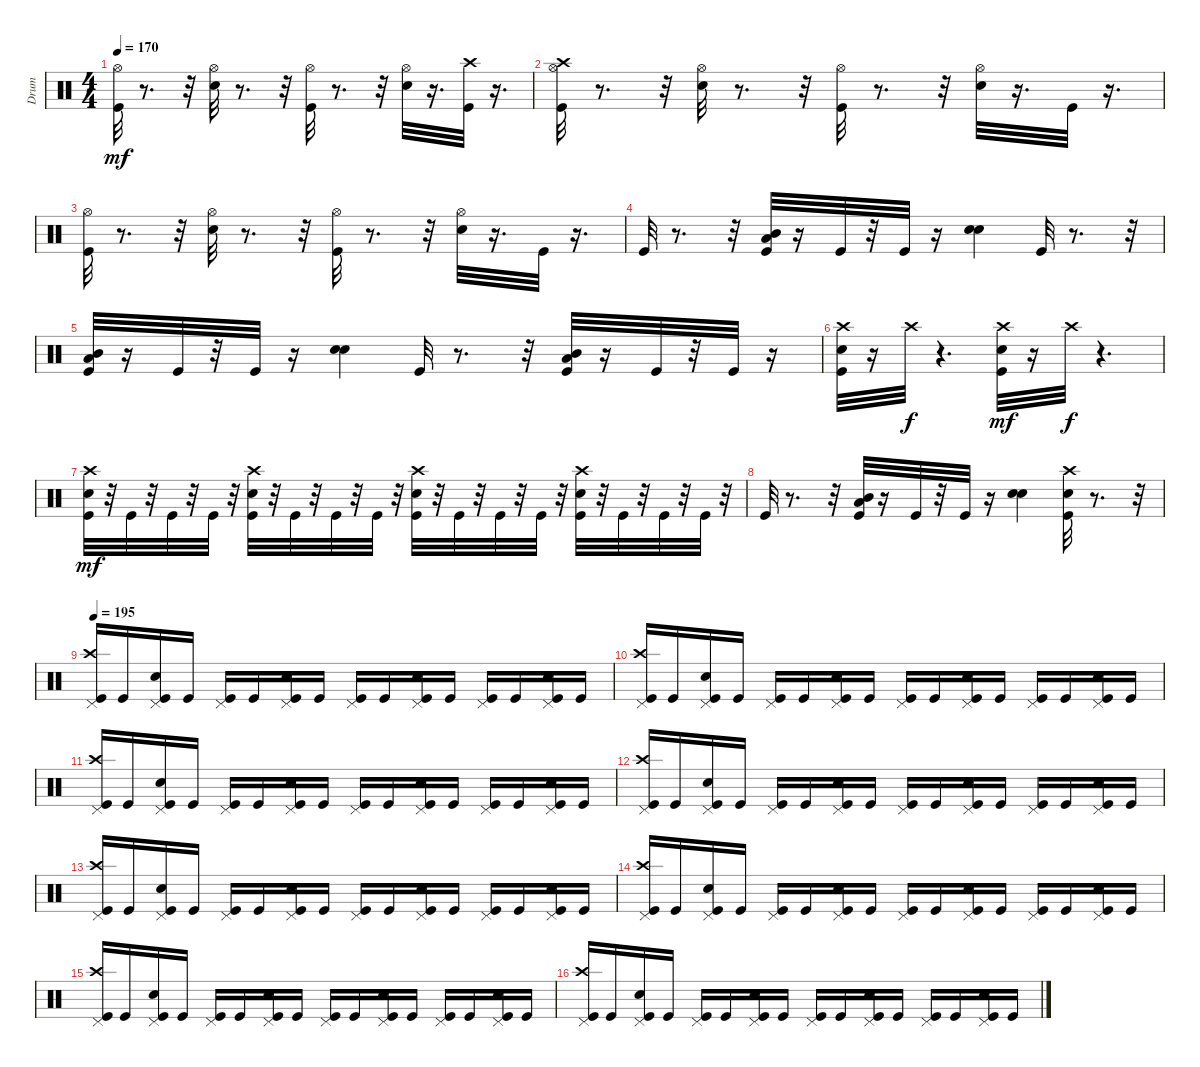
\track ("Drum" "Drum") {instrument percussion}
\staff {score}
\articulation defaults
\ts (4 4)
\tempo 170
\clef neutral
\ks c
("Hi-Hat (open)" "Kick (hit)").32{dy mf} r.8{d} r.32 ("Hi-Hat (open)" "Snare (hit) 2").32 r.8{d} r.32 ("Hi-Hat (open)" "Kick (hit)").32 r.8{d} r.32 ("Hi-Hat (open)" "Snare (hit) 2").32 r.16{d} ("Crash high (hit)" "Kick (hit)").32 r.16{d} |
("Crash high (hit)" "Hi-Hat (open)" "Kick (hit)").32 r.8{d} r.32 ("Hi-Hat (open)" "Snare (hit) 2").32 r.8{d} r.32 ("Hi-Hat (open)" "Kick (hit)").32 r.8{d} r.32 ("Hi-Hat (open)" "Snare (hit) 2").32 r.16{d} "Kick (hit)".32 r.16{d} |
("Hi-Hat (open)" "Kick (hit)").32 r.8{d} r.32 ("Hi-Hat (open)" "Snare (hit) 2").32 r.8{d} r.32 ("Hi-Hat (open)" "Kick (hit)").32 r.8{d} r.32 ("Hi-Hat (open)" "Snare (hit) 2").32 r.16{d} "Kick (hit)".32 r.16{d} |
"Kick (hit)".32 r.8{d} r.32 ("Kick (hit)" "Low Tom (hit)" "Mid Tom (hit)").32 r.16 "Kick (hit)".32 r.32 "Kick (hit)".32 r.16 ("Snare (hit) 2" "Snare (hit) 2").4 "Kick (hit)".32 r.8{d} r.32 |
("Kick (hit)" "Low Tom (hit)" "Mid Tom (hit)").32 r.16 "Kick (hit)".32 r.32 "Kick (hit)".32 r.16 ("Snare (hit) 2" "Snare (hit) 2").4 "Kick (hit)".32 r.8{d} r.32 ("Kick (hit)" "Low Tom (hit)" "Mid Tom (hit)").32 r.16 "Kick (hit)".32 r.32 "Kick (hit)".32 r.16 |
("Kick (hit)" "Crash high (hit)" "Snare (hit) 2").32 r.16 "Crash high (hit)".32{dy f} r.4{d} ("Kick (hit)" "Snare (hit) 2" "Crash high (hit)").32{dy mf} r.16 "Crash high (hit)".32{dy f} r.4{d} |
("Crash high (hit)" "Snare (hit) 2" "Kick (hit)").32{dy mf} r.32 "Kick (hit)".32 r.32 "Kick (hit)".32 r.32 "Kick (hit)".32 r.32 ("Crash high (hit)" "Snare (hit) 2" "Kick (hit)").32 r.32 "Kick (hit)".32 r.32 "Kick (hit)".32 r.32 "Kick (hit)".32 r.32 ("Crash high (hit)" "Snare (hit) 2" "Kick (hit)").32 r.32 "Kick (hit)".32 r.32 "Kick (hit)".32 r.32 "Kick (hit)".32 r.32 ("Crash high (hit)" "Snare (hit) 2" "Kick (hit)").32 r.32 "Kick (hit)".32 r.32 "Kick (hit)".32 r.32 "Kick (hit)".32 r.32 |
"Kick (hit)".32 r.8{d} r.32 ("Kick (hit)" "Low Tom (hit)" "Mid Tom (hit)").32 r.16 "Kick (hit)".32 r.32 "Kick (hit)".32 r.16 ("Snare (hit) 2" "Snare (hit) 2").4 ("Crash high (hit)" "Snare (hit) 2" "Kick (hit)").32 r.8{d} r.32 |
\tempo 195
("Crash high (hit)" "Pedal Hi-Hat (hit)" "Kick (hit)").16 "Kick (hit)".16 ("Pedal Hi-Hat (hit)" "Snare (hit) 2" "Kick (hit)").16 "Kick (hit)".16 ("Pedal Hi-Hat (hit)" "Kick (hit)").16 "Kick (hit)".16 ("Pedal Hi-Hat (hit)" "Snare (hit) 2" "Kick (hit)").16 "Kick (hit)".16 ("Pedal Hi-Hat (hit)" "Kick (hit)").16 "Kick (hit)".16 ("Pedal Hi-Hat (hit)" "Snare (hit) 2" "Kick (hit)").16 "Kick (hit)".16 ("Pedal Hi-Hat (hit)" "Kick (hit)").16 "Kick (hit)".16 ("Pedal Hi-Hat (hit)" "Snare (hit) 2" "Kick (hit)").16 "Kick (hit)".16 |
("Crash high (hit)" "Pedal Hi-Hat (hit)" "Kick (hit)").16 "Kick (hit)".16 ("Pedal Hi-Hat (hit)" "Snare (hit) 2" "Kick (hit)").16 "Kick (hit)".16 ("Pedal Hi-Hat (hit)" "Kick (hit)").16 "Kick (hit)".16 ("Pedal Hi-Hat (hit)" "Snare (hit) 2" "Kick (hit)").16 "Kick (hit)".16 ("Pedal Hi-Hat (hit)" "Kick (hit)").16 "Kick (hit)".16 ("Pedal Hi-Hat (hit)" "Snare (hit) 2" "Kick (hit)").16 "Kick (hit)".16 ("Pedal Hi-Hat (hit)" "Kick (hit)").16 "Kick (hit)".16 ("Pedal Hi-Hat (hit)" "Snare (hit) 2" "Kick (hit)").16 "Kick (hit)".16 |
("Crash high (hit)" "Pedal Hi-Hat (hit)" "Kick (hit)").16 "Kick (hit)".16 ("Pedal Hi-Hat (hit)" "Snare (hit) 2" "Kick (hit)").16 "Kick (hit)".16 ("Pedal Hi-Hat (hit)" "Kick (hit)").16 "Kick (hit)".16 ("Pedal Hi-Hat (hit)" "Snare (hit) 2" "Kick (hit)").16 "Kick (hit)".16 ("Pedal Hi-Hat (hit)" "Kick (hit)").16 "Kick (hit)".16 ("Pedal Hi-Hat (hit)" "Snare (hit) 2" "Kick (hit)").16 "Kick (hit)".16 ("Pedal Hi-Hat (hit)" "Kick (hit)").16 "Kick (hit)".16 ("Pedal Hi-Hat (hit)" "Snare (hit) 2" "Kick (hit)").16 "Kick (hit)".16 |
("Crash high (hit)" "Pedal Hi-Hat (hit)" "Kick (hit)").16 "Kick (hit)".16 ("Pedal Hi-Hat (hit)" "Snare (hit) 2" "Kick (hit)").16 "Kick (hit)".16 ("Pedal Hi-Hat (hit)" "Kick (hit)").16 "Kick (hit)".16 ("Pedal Hi-Hat (hit)" "Snare (hit) 2" "Kick (hit)").16 "Kick (hit)".16 ("Pedal Hi-Hat (hit)" "Kick (hit)").16 "Kick (hit)".16 ("Pedal Hi-Hat (hit)" "Snare (hit) 2" "Kick (hit)").16 "Kick (hit)".16 ("Pedal Hi-Hat (hit)" "Kick (hit)").16 "Kick (hit)".16 ("Pedal Hi-Hat (hit)" "Snare (hit) 2" "Kick (hit)").16 "Kick (hit)".16 |
("Crash high (hit)" "Pedal Hi-Hat (hit)" "Kick (hit)").16 "Kick (hit)".16 ("Pedal Hi-Hat (hit)" "Snare (hit) 2" "Kick (hit)").16 "Kick (hit)".16 ("Pedal Hi-Hat (hit)" "Kick (hit)").16 "Kick (hit)".16 ("Pedal Hi-Hat (hit)" "Snare (hit) 2" "Kick (hit)").16 "Kick (hit)".16 ("Pedal Hi-Hat (hit)" "Kick (hit)").16 "Kick (hit)".16 ("Pedal Hi-Hat (hit)" "Snare (hit) 2" "Kick (hit)").16 "Kick (hit)".16 ("Pedal Hi-Hat (hit)" "Kick (hit)").16 "Kick (hit)".16 ("Pedal Hi-Hat (hit)" "Snare (hit) 2" "Kick (hit)").16 "Kick (hit)".16 |
("Crash high (hit)" "Pedal Hi-Hat (hit)" "Kick (hit)").16 "Kick (hit)".16 ("Pedal Hi-Hat (hit)" "Snare (hit) 2" "Kick (hit)").16 "Kick (hit)".16 ("Pedal Hi-Hat (hit)" "Kick (hit)").16 "Kick (hit)".16 ("Pedal Hi-Hat (hit)" "Snare (hit) 2" "Kick (hit)").16 "Kick (hit)".16 ("Pedal Hi-Hat (hit)" "Kick (hit)").16 "Kick (hit)".16 ("Pedal Hi-Hat (hit)" "Snare (hit) 2" "Kick (hit)").16 "Kick (hit)".16 ("Pedal Hi-Hat (hit)" "Kick (hit)").16 "Kick (hit)".16 ("Pedal Hi-Hat (hit)" "Snare (hit) 2" "Kick (hit)").16 "Kick (hit)".16 |
("Crash high (hit)" "Pedal Hi-Hat (hit)" "Kick (hit)").16 "Kick (hit)".16 ("Pedal Hi-Hat (hit)" "Snare (hit) 2" "Kick (hit)").16 "Kick (hit)".16 ("Pedal Hi-Hat (hit)" "Kick (hit)").16 "Kick (hit)".16 ("Pedal Hi-Hat (hit)" "Snare (hit) 2" "Kick (hit)").16 "Kick (hit)".16 ("Pedal Hi-Hat (hit)" "Kick (hit)").16 "Kick (hit)".16 ("Pedal Hi-Hat (hit)" "Snare (hit) 2" "Kick (hit)").16 "Kick (hit)".16 ("Pedal Hi-Hat (hit)" "Kick (hit)").16 "Kick (hit)".16 ("Pedal Hi-Hat (hit)" "Snare (hit) 2" "Kick (hit)").16 "Kick (hit)".16 |
("Crash high (hit)" "Pedal Hi-Hat (hit)" "Kick (hit)").16 "Kick (hit)".16 ("Pedal Hi-Hat (hit)" "Snare (hit) 2" "Kick (hit)").16 "Kick (hit)".16 ("Pedal Hi-Hat (hit)" "Kick (hit)").16 "Kick (hit)".16 ("Pedal Hi-Hat (hit)" "Snare (hit) 2" "Kick (hit)").16 "Kick (hit)".16 ("Pedal Hi-Hat (hit)" "Kick (hit)").16 "Kick (hit)".16 ("Pedal Hi-Hat (hit)" "Snare (hit) 2" "Kick (hit)").16 "Kick (hit)".16 ("Pedal Hi-Hat (hit)" "Kick (hit)").16 "Kick (hit)".16 ("Pedal Hi-Hat (hit)" "Snare (hit) 2" "Kick (hit)").16 "Kick (hit)".16
